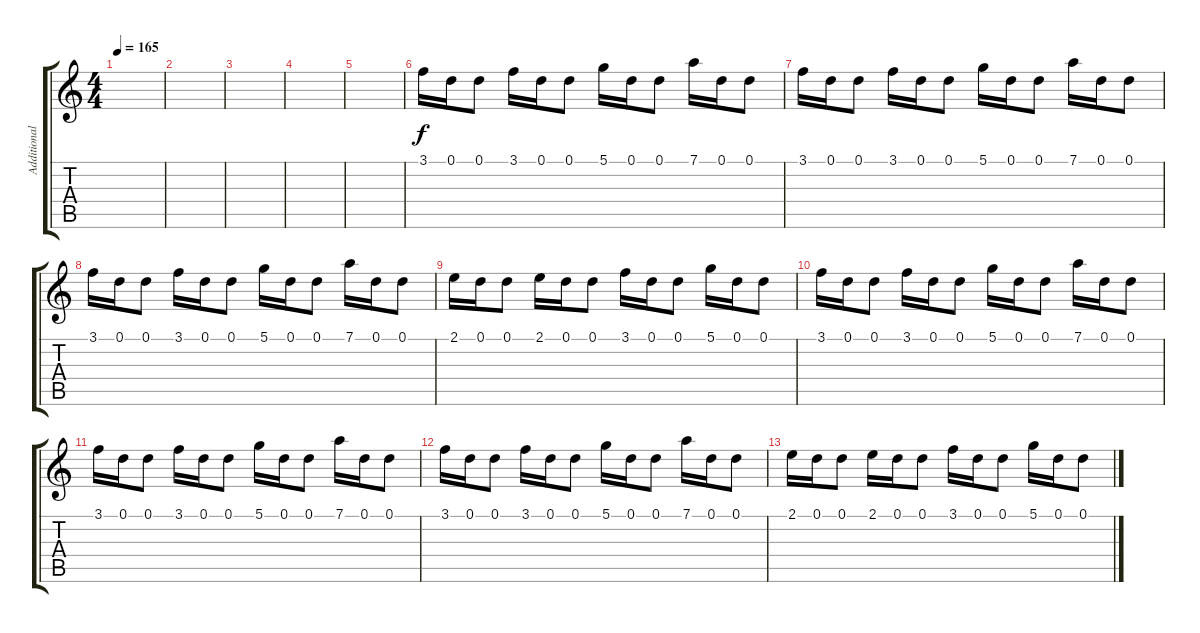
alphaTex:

\track ("Additional Guitar" "Additional") {instrument overdrivenguitar}
\staff {score tabs}
\tuning (D4 A3 F3 C3 G2 C2) {hide}
\ts (4 4)
\tempo 165
\clef g2
\ks c
|
|
|
|
|
3.1.16 0.1.16 0.1.8 3.1.16 0.1.16 0.1.8 5.1.16 0.1.16 0.1.8 7.1.16 0.1.16 0.1.8 |
3.1.16 0.1.16 0.1.8 3.1.16 0.1.16 0.1.8 5.1.16 0.1.16 0.1.8 7.1.16 0.1.16 0.1.8 |
3.1.16 0.1.16 0.1.8 3.1.16 0.1.16 0.1.8 5.1.16 0.1.16 0.1.8 7.1.16 0.1.16 0.1.8 |
2.1.16 0.1.16 0.1.8 2.1.16 0.1.16 0.1.8 3.1.16 0.1.16 0.1.8 5.1.16 0.1.16 0.1.8 |
3.1.16 0.1.16 0.1.8 3.1.16 0.1.16 0.1.8 5.1.16 0.1.16 0.1.8 7.1.16 0.1.16 0.1.8 |
3.1.16 0.1.16 0.1.8 3.1.16 0.1.16 0.1.8 5.1.16 0.1.16 0.1.8 7.1.16 0.1.16 0.1.8 |
3.1.16 0.1.16 0.1.8 3.1.16 0.1.16 0.1.8 5.1.16 0.1.16 0.1.8 7.1.16 0.1.16 0.1.8 |
2.1.16 0.1.16 0.1.8 2.1.16 0.1.16 0.1.8 3.1.16 0.1.16 0.1.8 5.1.16 0.1.16 0.1.8
